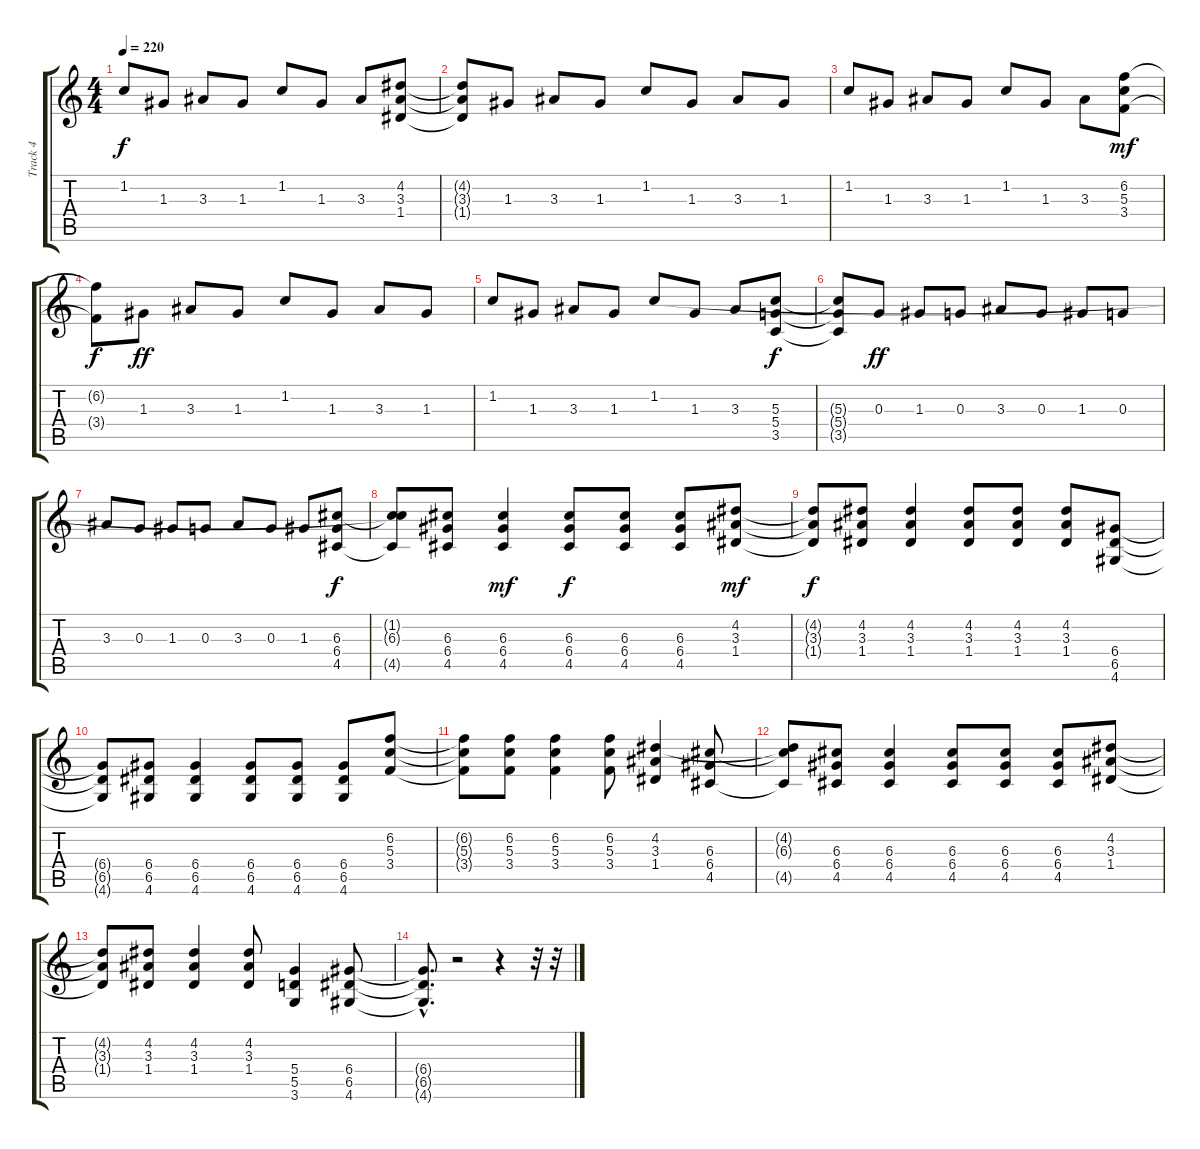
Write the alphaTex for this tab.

\track ("Track 4" "Track 4") {instrument distortionguitar}
\staff {score tabs}
\tuning (E4 B3 G3 D3 A2 E2) {hide}
\ts (4 4)
\tempo 220
\clef g2
\ks c
1.2.8{dy f} 1.3.8 3.3.8 1.3.8 1.2.8 1.3.8 3.3.8 (4.2 3.3 1.4).8 |
(4.2{t} 3.3{t} 1.4{t}).8 1.3.8 3.3.8 1.3.8 1.2.8 1.3.8 3.3.8 1.3.8 |
1.2.8 1.3.8 3.3.8 1.3.8 1.2.8 1.3.8 3.3.8 (6.2 5.3 3.4).8{dy mf} |
(6.2{t} 3.4{t}).8{dy f} 1.3.8{dy ff} 3.3.8 1.3.8 1.2.8 1.3.8 3.3.8 1.3.8 |
1.2.8 1.3.8 3.3.8 1.3.8 1.2.8 1.3.8 3.3.8 (5.3 5.4 3.5).8{dy f} |
(5.3{t} 5.4{t} 3.5{t}).8 0.3.8{dy ff} 1.3.8 0.3.8 3.3.8 0.3.8 1.3.8 0.3.8 |
3.3.8 0.3.8 1.3.8 0.3.8 3.3.8 0.3.8 1.3.8 (6.3 6.4 4.5).8{dy f} |
(1.2{t} 6.3{t} 4.5{t}).8 (6.3 6.4 4.5).8 (6.3 6.4 4.5).4{dy mf} (6.3 6.4 4.5).8{dy f} (6.3 6.4 4.5).8 (6.3 6.4 4.5).8 (4.2 3.3 1.4).8{dy mf} |
(4.2{t} 3.3{t} 1.4{t}).8{dy f} (4.2 3.3 1.4).8 (4.2 3.3 1.4).4 (4.2 3.3 1.4).8 (4.2 3.3 1.4).8 (4.2 3.3 1.4).8 (6.4 6.5 4.6).8 |
(6.4{t} 6.5{t} 4.6{t}).8 (6.4 6.5 4.6).8 (6.4 6.5 4.6).4 (6.4 6.5 4.6).8 (6.4 6.5 4.6).8 (6.4 6.5 4.6).8 (6.2 5.3 3.4).8 |
(6.2{t} 5.3{t} 3.4{t}).8 (6.2 5.3 3.4).8 (6.2 5.3 3.4).4 (6.2 5.3 3.4).8 (4.2 3.3 1.4).4 (6.3 6.4 4.5).8 |
(4.2{t} 6.3{t} 4.5{t}).8 (6.3 6.4 4.5).8 (6.3 6.4 4.5).4 (6.3 6.4 4.5).8 (6.3 6.4 4.5).8 (6.3 6.4 4.5).8 (4.2 3.3 1.4).8 |
(4.2{t} 3.3{t} 1.4{t}).8 (4.2 3.3 1.4).8 (4.2 3.3 1.4).4 (4.2 3.3 1.4).8 (5.4 5.5 3.6).4 (6.4 6.5 4.6).8 |
(6.4{hac t} 6.5{hac t} 4.6{hac t}).8{d} r.2 r.4 r.32 r.32
